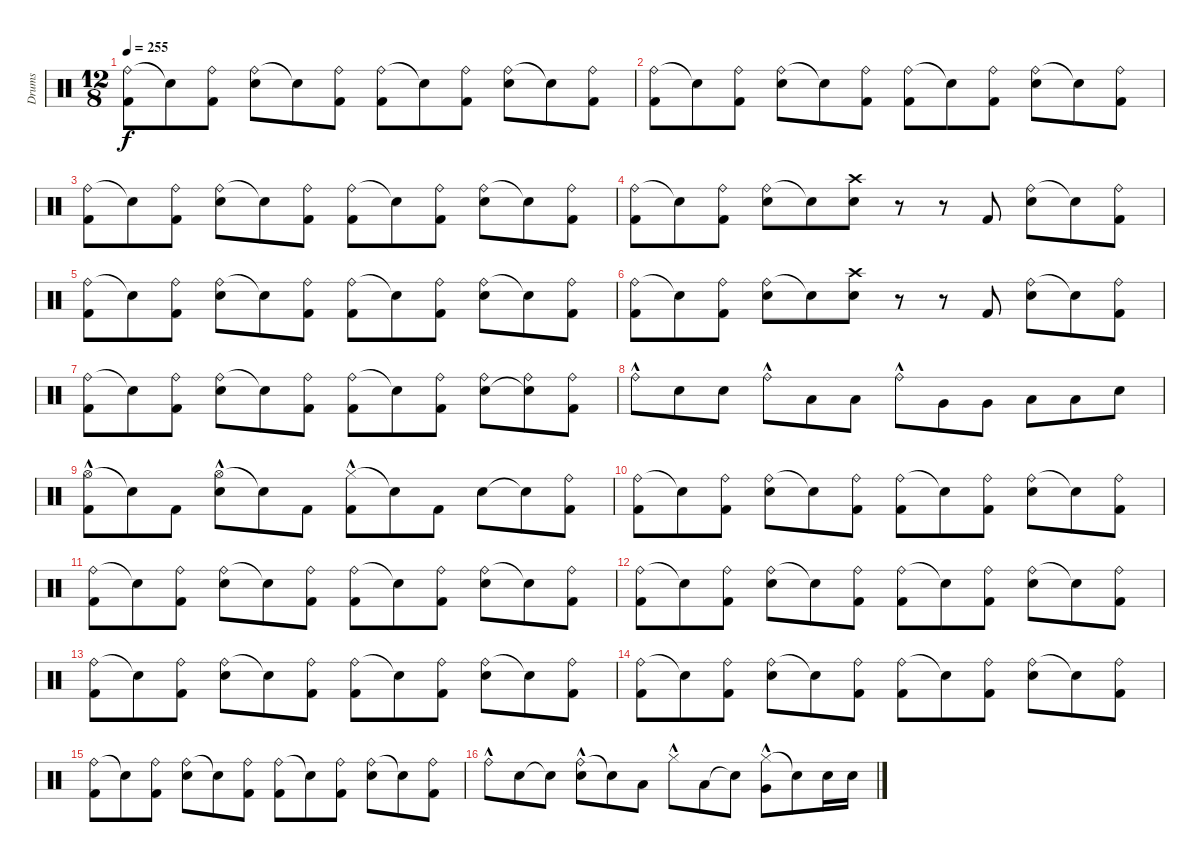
\track ("Drums" "Drums") {instrument percussion}
\staff {score}
\articulation defaults
\ts (12 8)
\tempo 255
\clef neutral
\ks c
("Ride (bell)" "Kick (hit) 2").8{dy f} "Snare (hit)"{t}.8 ("Ride (bell)" "Kick (hit) 2").8 ("Ride (bell)" "Electric Snare (hit)").8 "Snare (hit)"{t}.8 ("Ride (bell)" "Kick (hit) 2").8 ("Ride (bell)" "Kick (hit) 2").8 "Snare (hit)"{t}.8 ("Ride (bell)" "Kick (hit) 2").8 ("Ride (bell)" "Electric Snare (hit)").8 "Snare (hit)"{t}.8 ("Ride (bell)" "Kick (hit) 2").8 |
("Ride (bell)" "Kick (hit) 2").8 "Snare (hit)"{t}.8 ("Ride (bell)" "Kick (hit) 2").8 ("Ride (bell)" "Electric Snare (hit)").8 "Snare (hit)"{t}.8 ("Ride (bell)" "Kick (hit) 2").8 ("Ride (bell)" "Kick (hit) 2").8 "Snare (hit)"{t}.8 ("Ride (bell)" "Kick (hit) 2").8 ("Ride (bell)" "Electric Snare (hit)").8 "Snare (hit)"{t}.8 ("Ride (bell)" "Kick (hit) 2").8 |
("Ride (bell)" "Kick (hit) 2").8 "Snare (hit)"{t}.8 ("Ride (bell)" "Kick (hit) 2").8 ("Ride (bell)" "Electric Snare (hit)").8 "Snare (hit)"{t}.8 ("Ride (bell)" "Kick (hit) 2").8 ("Ride (bell)" "Kick (hit) 2").8 "Snare (hit)"{t}.8 ("Ride (bell)" "Kick (hit) 2").8 ("Ride (bell)" "Electric Snare (hit)").8 "Snare (hit)"{t}.8 ("Ride (bell)" "Kick (hit) 2").8 |
("Ride (bell)" "Kick (hit) 2").8 "Snare (hit)"{t}.8 ("Ride (bell)" "Kick (hit) 2").8 ("Ride (bell)" "Electric Snare (hit)").8 "Snare (hit)"{t}.8 ("Crash high (hit)" "Electric Snare (hit)").8 r.8 r.8 "Kick (hit) 2".8 ("Ride (bell)" "Electric Snare (hit)").8 "Snare (hit)"{t}.8 ("Ride (bell)" "Kick (hit) 2").8 |
("Ride (bell)" "Kick (hit) 2").8 "Snare (hit)"{t}.8 ("Ride (bell)" "Kick (hit) 2").8 ("Ride (bell)" "Electric Snare (hit)").8 "Snare (hit)"{t}.8 ("Ride (bell)" "Kick (hit) 2").8 ("Ride (bell)" "Kick (hit) 2").8 "Snare (hit)"{t}.8 ("Ride (bell)" "Kick (hit) 2").8 ("Ride (bell)" "Electric Snare (hit)").8 "Snare (hit)"{t}.8 ("Ride (bell)" "Kick (hit) 2").8 |
("Ride (bell)" "Kick (hit) 2").8 "Snare (hit)"{t}.8 ("Ride (bell)" "Kick (hit) 2").8 ("Ride (bell)" "Electric Snare (hit)").8 "Snare (hit)"{t}.8 ("Crash high (hit)" "Electric Snare (hit)").8 r.8 r.8 "Kick (hit) 2".8 ("Ride (bell)" "Electric Snare (hit)").8 "Snare (hit)"{t}.8 ("Ride (bell)" "Kick (hit) 2").8 |
("Ride (bell)" "Kick (hit) 2").8 "Snare (hit)"{t}.8 ("Ride (bell)" "Kick (hit) 2").8 ("Ride (bell)" "Electric Snare (hit)").8 "Snare (hit)"{t}.8 ("Ride (bell)" "Kick (hit) 2").8 ("Ride (bell)" "Kick (hit) 2").8 "Snare (hit)"{t}.8 ("Ride (bell)" "Kick (hit) 2").8 ("Ride (bell)" "Electric Snare (hit)").8 ("Ride (bell)" "Snare (hit)"{t}).8 ("Ride (bell)" "Kick (hit) 2").8 |
"Ride (bell)"{hac}.8 "Electric Snare (hit)".8 "Electric Snare (hit)".8 "Ride (bell)"{hac}.8 "Low Tom (hit)".8 "Low Tom (hit)".8 "Ride (bell)"{hac}.8 "Very Low Tom (hit)".8 "Very Low Tom (hit)".8 "Low Floor Tom (hit)".8 "Low Floor Tom (hit)".8 "Electric Snare (hit)".8 |
("Hi-Hat (open)"{hac} "Kick (hit) 2").8 "Snare (hit)"{t}.8 "Kick (hit) 2".8 ("Hi-Hat (open)"{hac} "Electric Snare (hit)").8 "Snare (hit)"{t}.8 "Kick (hit) 2".8 ("Hi-Hat (closed)"{hac} "Kick (hit) 2").8 "Snare (hit)"{t}.8 "Kick (hit) 2".8 "Electric Snare (hit)".8 "Snare (hit)"{t}.8 ("Ride (bell)" "Kick (hit) 2").8 |
("Ride (bell)" "Kick (hit) 2").8 "Snare (hit)"{t}.8 ("Ride (bell)" "Kick (hit) 2").8 ("Ride (bell)" "Electric Snare (hit)").8 "Snare (hit)"{t}.8 ("Ride (bell)" "Kick (hit) 2").8 ("Ride (bell)" "Kick (hit) 2").8 "Snare (hit)"{t}.8 ("Ride (bell)" "Kick (hit) 2").8 ("Ride (bell)" "Electric Snare (hit)").8 "Snare (hit)"{t}.8 ("Ride (bell)" "Kick (hit) 2").8 |
("Ride (bell)" "Kick (hit) 2").8 "Snare (hit)"{t}.8 ("Ride (bell)" "Kick (hit) 2").8 ("Ride (bell)" "Electric Snare (hit)").8 "Snare (hit)"{t}.8 ("Ride (bell)" "Kick (hit) 2").8 ("Ride (bell)" "Kick (hit) 2").8 "Snare (hit)"{t}.8 ("Ride (bell)" "Kick (hit) 2").8 ("Ride (bell)" "Electric Snare (hit)").8 "Snare (hit)"{t}.8 ("Ride (bell)" "Kick (hit) 2").8 |
("Ride (bell)" "Kick (hit) 2").8 "Snare (hit)"{t}.8 ("Ride (bell)" "Kick (hit) 2").8 ("Ride (bell)" "Electric Snare (hit)").8 "Snare (hit)"{t}.8 ("Ride (bell)" "Kick (hit) 2").8 ("Ride (bell)" "Kick (hit) 2").8 "Snare (hit)"{t}.8 ("Ride (bell)" "Kick (hit) 2").8 ("Ride (bell)" "Electric Snare (hit)").8 "Snare (hit)"{t}.8 ("Ride (bell)" "Kick (hit) 2").8 |
("Ride (bell)" "Kick (hit) 2").8 "Snare (hit)"{t}.8 ("Ride (bell)" "Kick (hit) 2").8 ("Ride (bell)" "Electric Snare (hit)").8 "Snare (hit)"{t}.8 ("Ride (bell)" "Kick (hit) 2").8 ("Ride (bell)" "Kick (hit) 2").8 "Snare (hit)"{t}.8 ("Ride (bell)" "Kick (hit) 2").8 ("Ride (bell)" "Electric Snare (hit)").8 "Snare (hit)"{t}.8 ("Ride (bell)" "Kick (hit) 2").8 |
("Ride (bell)" "Kick (hit) 2").8 "Snare (hit)"{t}.8 ("Ride (bell)" "Kick (hit) 2").8 ("Ride (bell)" "Electric Snare (hit)").8 "Snare (hit)"{t}.8 ("Ride (bell)" "Kick (hit) 2").8 ("Ride (bell)" "Kick (hit) 2").8 "Snare (hit)"{t}.8 ("Ride (bell)" "Kick (hit) 2").8 ("Ride (bell)" "Electric Snare (hit)").8 "Snare (hit)"{t}.8 ("Ride (bell)" "Kick (hit) 2").8 |
("Ride (bell)" "Kick (hit) 2").8 "Snare (hit)"{t}.8 ("Ride (bell)" "Kick (hit) 2").8 ("Ride (bell)" "Electric Snare (hit)").8 "Snare (hit)"{t}.8 ("Ride (bell)" "Kick (hit) 2").8 ("Ride (bell)" "Kick (hit) 2").8 "Snare (hit)"{t}.8 ("Ride (bell)" "Kick (hit) 2").8 ("Ride (bell)" "Electric Snare (hit)").8 "Snare (hit)"{t}.8 ("Ride (bell)" "Kick (hit) 2").8 |
"Ride (bell)"{hac}.8 "Electric Snare (hit)".8 "Snare (hit)"{t}.8 ("Ride (bell)"{hac} "Electric Snare (hit)").8 "Snare (hit)"{t}.8 "Low Tom (hit)".8 "Hi-Hat (closed)"{hac}.8 "Low Tom (hit)".8 "Snare (hit)"{t}.8 ("Hi-Hat (closed)"{hac} "Very Low Tom (hit)").8 "Snare (hit)"{t}.8 "Electric Snare (hit)".16 "Electric Snare (hit)".16
